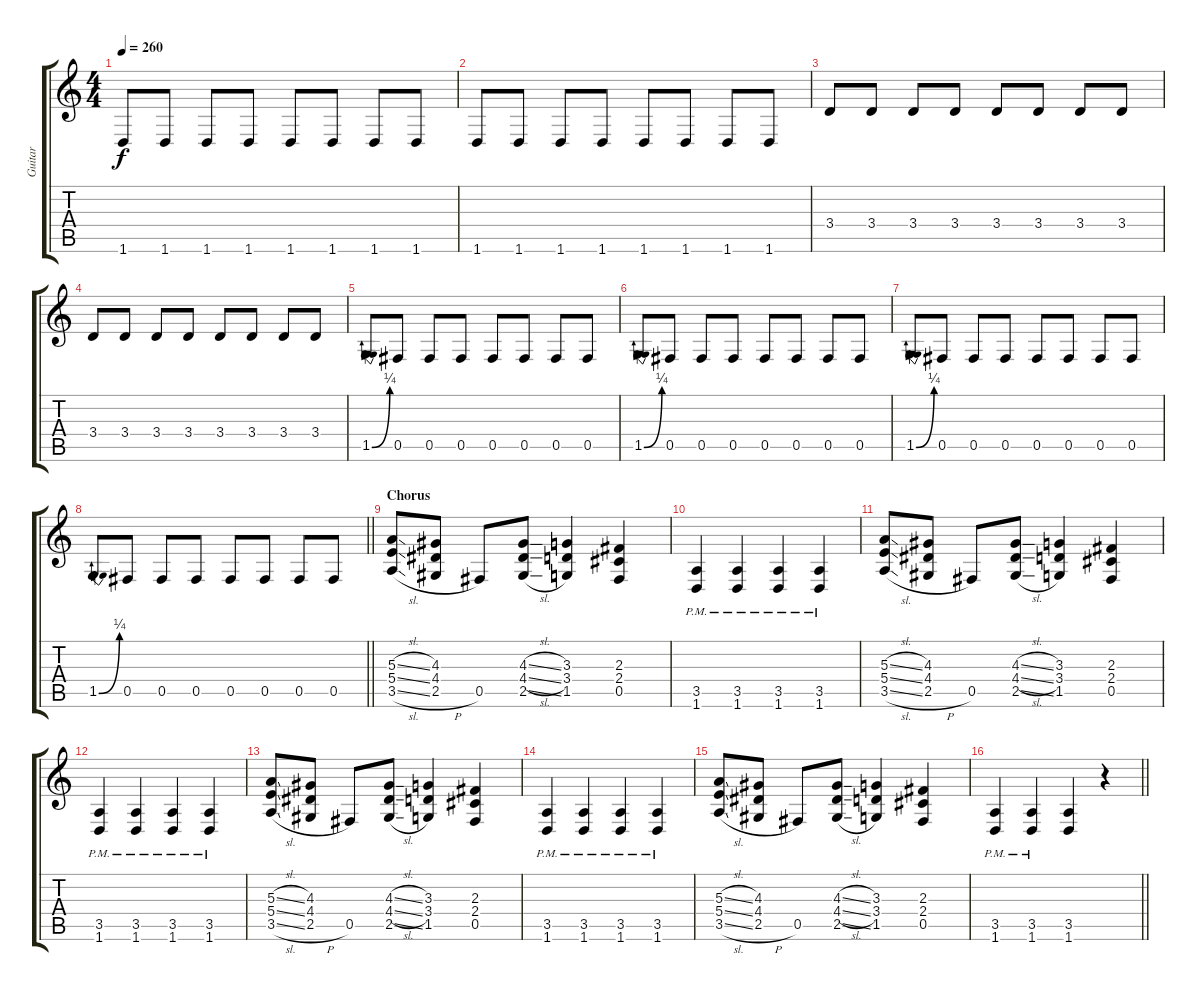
\track ("Guitar" "Guitar") {instrument distortionguitar}
\staff {score tabs}
\tuning (Db4 Ab3 E3 B2 Gb2 Db2) {hide}
\ts (4 4)
\tempo 260
\clef g2
\ks c
1.6.8{dy f} 1.6.8 1.6.8 1.6.8 1.6.8 1.6.8 1.6.8 1.6.8 |
1.6.8 1.6.8 1.6.8 1.6.8 1.6.8 1.6.8 1.6.8 1.6.8 |
3.4.8 3.4.8 3.4.8 3.4.8 3.4.8 3.4.8 3.4.8 3.4.8 |
3.4.8 3.4.8 3.4.8 3.4.8 3.4.8 3.4.8 3.4.8 3.4.8 |
1.5{be (bend 0 0 60 1)}.8 0.5.8 0.5.8 0.5.8 0.5.8 0.5.8 0.5.8 0.5.8 |
1.5{be (bend 0 0 60 1)}.8 0.5.8 0.5.8 0.5.8 0.5.8 0.5.8 0.5.8 0.5.8 |
1.5{be (bend 0 0 60 1)}.8 0.5.8 0.5.8 0.5.8 0.5.8 0.5.8 0.5.8 0.5.8 |
\barLineRight lightlight
1.5{be (bend 0 0 60 1)}.8 0.5.8 0.5.8 0.5.8 0.5.8 0.5.8 0.5.8 0.5.8 |
\section ("" "Chorus")
(5.3{sl} 5.4{sl} 3.5{sl}).8 (4.3 4.4 2.5{h}).8 0.5.8 (4.3{sl} 4.4{sl} 2.5{sl}).8 (3.3 3.4 1.5).4 (2.3 2.4 0.5).4 |
(3.5{pm} 1.6{pm}).4 (3.5{pm} 1.6{pm}).4 (3.5{pm} 1.6{pm}).4 (3.5{pm} 1.6{pm}).4 |
(5.3{sl} 5.4{sl} 3.5{sl}).8 (4.3 4.4 2.5{h}).8 0.5.8 (4.3{sl} 4.4{sl} 2.5{sl}).8 (3.3 3.4 1.5).4 (2.3 2.4 0.5).4 |
(3.5{pm} 1.6{pm}).4 (3.5{pm} 1.6{pm}).4 (3.5{pm} 1.6{pm}).4 (3.5{pm} 1.6{pm}).4 |
(5.3{sl} 5.4{sl} 3.5{sl}).8 (4.3 4.4 2.5{h}).8 0.5.8 (4.3{sl} 4.4{sl} 2.5{sl}).8 (3.3 3.4 1.5).4 (2.3 2.4 0.5).4 |
(3.5{pm} 1.6{pm}).4 (3.5{pm} 1.6{pm}).4 (3.5{pm} 1.6{pm}).4 (3.5{pm} 1.6{pm}).4 |
(5.3{sl} 5.4{sl} 3.5{sl}).8 (4.3 4.4 2.5{h}).8 0.5.8 (4.3{sl} 4.4{sl} 2.5{sl}).8 (3.3 3.4 1.5).4 (2.3 2.4 0.5).4 |
\barLineRight lightlight
(3.5{pm} 1.6{pm}).4 (3.5{pm} 1.6{pm}).4 (3.5 1.6).4 r.4
